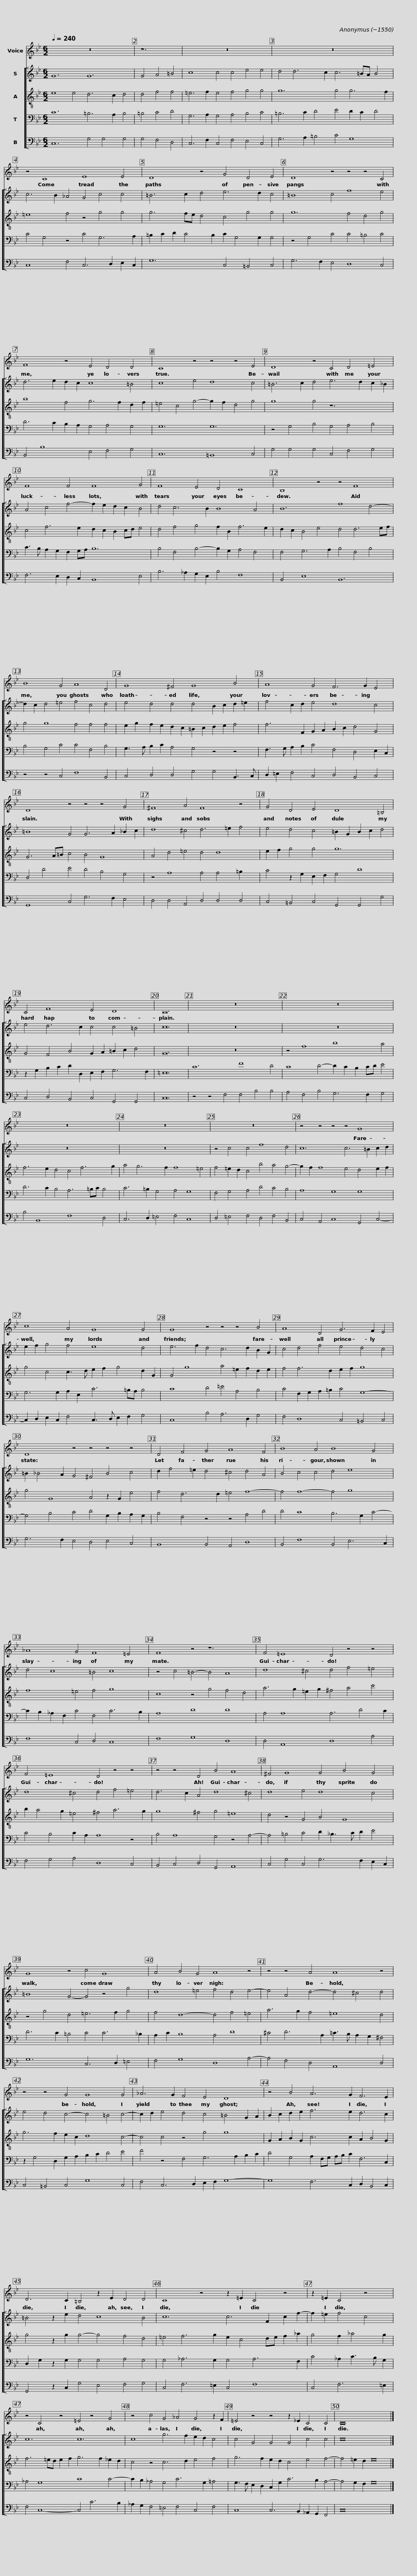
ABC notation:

X:1
%%score 1 [ 2 3 4 5 ]
L:1/8
Q:1/4=240
M:6/2
I:linebreak $
K:Bb
V:1 treble
V:2 treble
V:3 treble-8
V:4 bass
V:5 bass
V:1
 z24 | z12 | z24 | z24 |$ z4 C8 E8 E4 | %5
 D8 z4 G4 D4 E4 | D8 z4 z4 z4 C4 |$ F8 z4 E4 D4 D4 |$ C8 z4 z4 z4 E4 | D8 z4 C4 D4 =E4 | %10
 F8 F4 F8 G4 |$ F8 E4 D4 C8 | B,8 z4 z4 F8 | B8 G4 A8 D4 |$ G8 ^F4 G8 B4 | %15
 A8 G4 F6 G2 E4 | D8 z4 z4 z4 G4 |$ ^F8 A4 F8 z4 | G4 D4 E4 D8 =B,4 | C4 F8 E4 D8 | %20
 C24 |$ z24 | z24 | z24 | z24 |$ %25
 z24 |$ z4 z4 z4 z4 G8 | c8 A4 G8 G4 | G8 z4 z4 z4 B4 |$ A8 D4 G6 F2 E4 | %30
 D8 z4 z4 z4 z4 | D4 F4 G4 A8 F4 |$ B8 A4 B8 G4 | _A8 G4 F8 =E4 | F8 z4 z12 | %35
 F4 =E8 D4 z4 z4 |$ F4 =E8 D4 z4 z4 | z4 z4 D4 B4 A8 | ^F4 G8 G4 B4 G4 |$ G8 z4 c4 G8 |$ %40
 A4 B4 G4 A8 z4 | z4 z4 A4 A8 z4 | z4 z4 G4 G8 G4 |$ _A6 G2 F4 E4 D8 | z4 B4 A6 G2 F6 E2 | %45
 D6 C2 =B,4 z2 E2 D4 D4 |$ C8 z4 z2 =E2 C4 z4 | z2 =E2 C4 z4 | z4 C4 z4 =E4 z4 G4 |$ z4 c4 G4 _A4 G4 z2 F2 | %50
 =E4 z4 z4 z2 _E2 C4 C4 | C24 |] %52
V:2
 G12 G12 | G4 A4 =B4 | c8 c4 c4 e4 e4 | d4 d6 c2 c6 =BA B4 |$ c6 B2 _A4 G4 c4 c4 | %5
 =B6 c2 d4 e6 d2 c4 | =B8 c4 f8 e4 |$ d6 e2 d2 c2 c8 =B4 |$ c8 e4 d8 c4 | =B6 c2 d4 e6 d2 c2 _B2 | %10
 A4 c4 f4- f2 e2 d2 c2 B4 |$ d4 c6 B2 B8 A4 | B12 f8 d4- | d2 c2 d4 =e4 f4 c4 d4 |$ e4 d4 d4 d4 B2 c2 d2 =e2 | %15
 f4 c2 d2 e4 d8 c4 | =B8 G4 G6 A2 _B2 c2 |$ d8 ^c4 d6 =e2 f4 | e4 d4 c4 =B2 G2 B2 c2 d4 | e4 d6 c2 c4 c4 =B4 | %20
 c24 |$ z24 | z24 | z24 | z24 |$ %25
 z4 c4 c4 f8 d4 |$ c12 c6 =B2 c2 d2 | e2 f2 g4 f4 e8 d4 | e6 f2 d4 c6 d2 B2 G2 |$ c4 d4 f4 e4 d4 c4 | %30
 =B2 _B4 A2 G4 ^F4 B4 c4 | d2 f4 =e2 d4 ^c4 d4 A4 |$ B4 c4 c4 d4 e8 | d4 c8 =B4 c8 | z4 c4 =B4- B4 A8 | %35
 d8 ^c4 d4 f4 =e4 |$ d8 ^c4 d4 f4 =e4 | d6 c2 A4 d8 ^c4 | d8 e4 d8 c4 |$ =B8 G4- G4 z4 g4 |$ %40
 d8 =e4 f4 d4 e4- | e4 A4 d4- d4 ^c4 d4 | e4 d4 c4- c4 =B4 c4- |$ c2 d2 e4 d4 c4 =B4 G2 A2 | B2 c2 d2 e2 f6 e2 d6 c2 | %45
 =B4 z2 e2 d4 c8 B4 |$ c12 c6 F2 c2 f2- | f2 =e2 f4 c4 | c12 c12 |$ c8 g6 f2 e2 d2 c4 | %50
 c4 G4 G4 G4 c4 c4 | c24 |] %52
V:3
 e8 e4 d6 c2 d4 | d4 f4 f4 | =e6 f2 e4 f4 g4 g4 | g12 g4 g6 f2 |$ =e8 f4 z4 g4 g4 | %5
 g6 fe d4 c4 g4 g4 | g12 f4 d4 g4 |$ b8 f4 g6 f2 d2 f2 |$ =e4 c4 g4- g2 f2 d4 g4 | g8 g4 z12 | %10
 c4 f6 e2 d2 c2 B2 cd e4 |$ d4 f4 g4 f2 B2 f6 e2 | d2 c2 B4 e4 d4 d6 ef | g4 g8 f4 f4 f4 |$ e2 g2 f2 e2 d2 c2 =B2 c2 d2 e2 f4 | %15
 f6 F2 G2 A2 B2 c2 d4 G4 | G6 A=B c4 B4 G8 |$ A4 d4 =e4 d4 d8 | e2 f2 g4 g4 g12 | G4 F4 B4 G2 A2 =B2 c2 d4 | %20
 G24 |$ z24 | z4 f8 b8 a4 | f6 e2 d4 c4 f6 g2 | a4 g6 f2 f8 =e4 |$ %25
 f4 =e2 d2 c4 b4 a4 g4- |$ g2 f2 f8 e4 d4 e2 f2 | g4 c4 c3 d e2 f2 g4 d2 G2 | G4 g8 a4 =e2 f2 d2 e2 |$ f4 f6 d2 e2 f2 g8 | %30
 g4 G8 A4 z2 G2 e4 | f4 d6 d2 =e4 f8- |$ f4 f8- f4 g8 | f8 =e4 f4 g8 | c8 z4 g4 f4 d4 | %35
 a6 g2 =e2 g2 ^f4 a4 c'4 |$ b2 a4 g2 =e4 ^f4 a6 g2 | g8 ^f4 g4 =e8 | d4 z4 G4 B4 G8 |$ z4 g4 d4 =e6 f2 g4 |$ %40
 f4 d8- d4 f4 =e4 | a6 g2 f4 =e8 d4 | g6 f2 e2 c2 d8 c4- |$ c4 c4 z4 g4 g8 | G2 A2 B2 G2 c6 c2 A2 B4 G2 | %45
 g4 z2 g2 g4- g4 f4 d4 |$ =e4 f6 g2 e2 c4 de f2 _a2 | g4 f2 _a4 g2 | f6 =ed e2 f2 g6 f2 _e2 d2 |$ c4 z4 c6 d2 e4 f4 | %50
 g6 f2 e2 d2 c4 e4 f4- | f4 =e2 d2 e16 |] %52
V:4
 C12 =B,6 A,2 B,4 | =B,4 C4 D4 | G,6 A,2 G,4 A,4 B,4 C4 | =B,6 C2 D4 E4 D2 C2 D4 |$ C4 G,4 z4 C4 G,6 A,2 | %5
 =B,2 C2 D2 C4 B,2 C2 G,4 G,2 G,4 | z4 G,4 C4 C4 =B,4 C4 |$ D6 C2 B,2 A,2 G,4 A,4 G,4 |$ G,12 G,12 | z4 G,4 B,4 G,4 A,4 B,4 | %10
 C3 B, A,2 G,2 F,2 G,A, B,12 |$ B,4 F,4 B,4- B,2 G,2 A,4 F,4 | F,4 G,6 A,2 B,4 F,4 B,4 | B,4 G,4 C4 C4 F,4 B,4 |$ G,3 A, B,2 C2 A,4 G,4 z4 z4 | %15
 F,3 G, A,2 B,2 C4 F,4 D,4 E,2 C,2 | D,4 D4 E4 D4 B,4 G,4 |$ z4 A,8 A,4 A,4 =B,2 x2 | C4 z2 G,2 E,2 F,2 G,4 D8 | z2 G,2 B,2 C2 D2 D,2 E,2 F,2 G,6 F,2 | %20
 =E,24 |$ C12 F8 D4 | C8 D4- D2 C2 B,2 CD E4 | D6 C2 B,4 A,6 =B,C B,4 | C6 =B,2 G,4 A,4 G,8 |$ %25
 F,4 G,4 A,4 D4 C4 B,4 |$ A,8 G,8 G,8 | G,6 G,2 A,2 E,2 C6 =B,A, B,4 | C8 D4 =E4 A,4 B,4 |$ C4 F,2 G,2 A,2 =B,2 C4 G,8- | %30
 G,4 B,4 C4 D4 G,2 B,2 A,2 G,2 | B,4 F,4 z4 z4 A,4 D4 |$ D4 C8 B,6 G,2 C4- | C2 B,2 _A,2 F,2 C4 F,4 C6 B,2 | A,8 D8 D8 | %35
 A,4 A,8 A,6 D4 C2 |$ C4 B,4 C2 A,2 A,8 z4 | B,4 A,8 G,4 z4 A,4- | A,4 =B,4 C4 D2 _B,3 C D2 E4 |$ D6 C2 =B,4 C4 C6 _B,2 |$ %40
 A,2 C2 B,8 A,4 D8 | ^C4 D6 A,2 =C3 B, A,2 G,2 ^F,4 | z2 G,4 D,2 G,2 A,2 B,2 C2 D4 E4 |$ F4 z4 F,4 G,6 A,2 B,2 C2 | D4 G,4 A,2 F,G, A,B, C2 F,6 C,2 | %45
 D,2 G,2 z2 G,2 G,4 G,4 A,4 G,4 |$ G,4 _A,6 G,2 G,4 A,6 F,2 | C4 _A,2 C3 B, G,2 | _A,4 G,8 C8 C4- |$ C2 B,2 _A,4 G,4 C6 G,2 =A,4 | %50
 G,3 F, E,2 D,2 C,2 G,2 C6 B,2 A,4- | A,4 G,2 F,2 G,16 |] %52
V:5
 C,12 G,4 G,4 G,4 | G,4 F,4 D,4 | C,6 F,2 C,4 F,4 E,4 C,4 | G,6 A,2 =B,4 C4 G,8 |$ C,8 F,4 C,6 D,2 E,2 C,2 | %5
 G,12 C,4 =B,,4 C,4 | G,6 F,2 E,4 D,8 C,4 |$ B,,4 B,8 E,4 F,4 G,4 |$ C,12 =B,,8 C,4 | G,4 G,4 G,4 C,4 F,4 G,4 | %10
 F,6 E,2 D,2 C,2 B,,8 E,4 |$ B,6 _A,2 G,2 E,2 B,4 F,8 | B,,4 E,8 B,,12 | z4 z4 C,4 F,8 B,,4 |$ C,4 D,4 D,4 G,4 G,4 B,,3 C, | %15
 D,2 =E,2 F,4 C,4 D,4 B,,4 C,4 | G,,8 C,4 G,6 F,2 E,4 |$ D,4 D,4 A,,4 D,4 D,4 D,4 | C,4 =B,,4 C,4 G,,4 G,,4 G,4 | C,4 D,4 B,,4 C,4 G,,4 G,,4 | %20
 C,24 |$ z4 z4 F,4 F,4 B,4 B,4 | A,4 F,4 B,4 G,6 F,2 G,4 | B,4 B,,8 F,8 D,4 | C,6 D,2 =E,4 F,4 C,8 |$ %25
 D,4 =E,4 F,4 D,4 F,4 B,,4 |$ C,4 A,,4 C,8 G,,4 C,4- | C,2 D,2 E,2 C,2 F,4 C,3 D, E,2 F,2 G,4 | C,8 B,4 A,6 D,2 G,4 |$ F,4 D,8 C,4 =B,,4 C,4 | %30
 G,6 F,2 E,4 D,4 E,4 C,4 | B,,8 B,,4 A,,4 D,8 |$ B,,4 F,8 B,,4 E,6 C,2 | F,8 C,4 D,4 C,8 | F,8 G,8 D,8 | %35
 D,4 A,,8 D,8 A,4 |$ F,4 G,4 A,4 D,8 C,4 | B,,4 C,4 D,4 G,,4 A,,8 | C,4 G,4 C,4 G,6 F,2 E,2 C,2 |$ G,12 C,6 D,2 =E,4 |$ %40
 F,4 G,8 D,8 A,4- | A,4 F,4 D,4 A,,8 D,4 | C,4 =B,,4 C,4 G,8 C,4 |$ F,4 C,6 D,2 E,2 F,2 G,8- | G,8 F,6 C,2 D,2 B,,4 C,2 | %45
 G,,4 z2 C,2 G,4 E,4 F,4 G,4 |$ C,4 F,6 =E,2 C,4 F,8 | C,4 F,6 =E,2 | F,4 C,8- C,4 C6 B,2 |$ _A,2 G,2 F,4 =E,4 F,4 C,4 F,4 | %50
 C,8 C,6 B,,2 _A,,2 G,,2 F,,4 | C,24 |] %52
